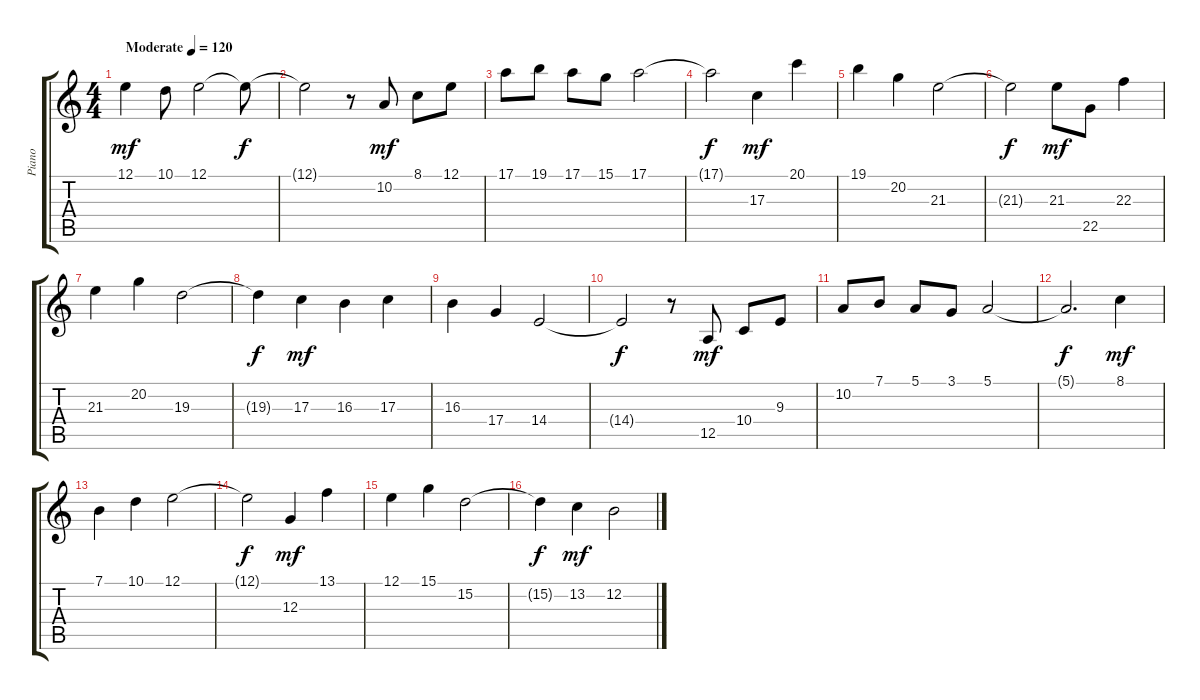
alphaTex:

\track ("Piano" "Piano") {instrument acousticgrandpiano}
\staff {score tabs}
\tuning (E4 B3 G3 D3 A2 E2) {hide}
\ts (4 4)
\tempo (120 "Moderate")
\clef g2
\ks c
12.1.4{dy mf instrument acousticgrandpiano} 10.1.8 12.1.2 12.1{t}.8{dy f} |
12.1{t}.2 r.8 10.2.8{dy mf} 8.1.8 12.1.8 |
17.1.8 19.1.8 17.1.8 15.1.8 17.1.2 |
17.1{t}.2{dy f} 17.3.4{dy mf} 20.1.4 |
19.1.4 20.2.4 21.3.2 |
21.3{t}.2{dy f} 21.3.8{dy mf} 22.5.8 22.3.4 |
21.3.4 20.2.4 19.3.2 |
19.3{t}.4{dy f} 17.3.4{dy mf} 16.3.4 17.3.4 |
16.3.4 17.4.4 14.4.2 |
14.4{t}.2{dy f} r.8 12.5.8{dy mf} 10.4.8 9.3.8 |
10.2.8 7.1.8 5.1.8 3.1.8 5.1.2 |
5.1{t}.2{d dy f} 8.1.4{dy mf} |
7.1.4 10.1.4 12.1.2 |
12.1{t}.2{dy f} 12.3.4{dy mf} 13.1.4 |
12.1.4 15.1.4 15.2.2 |
15.2{t}.4{dy f} 13.2.4{dy mf} 12.2.2
